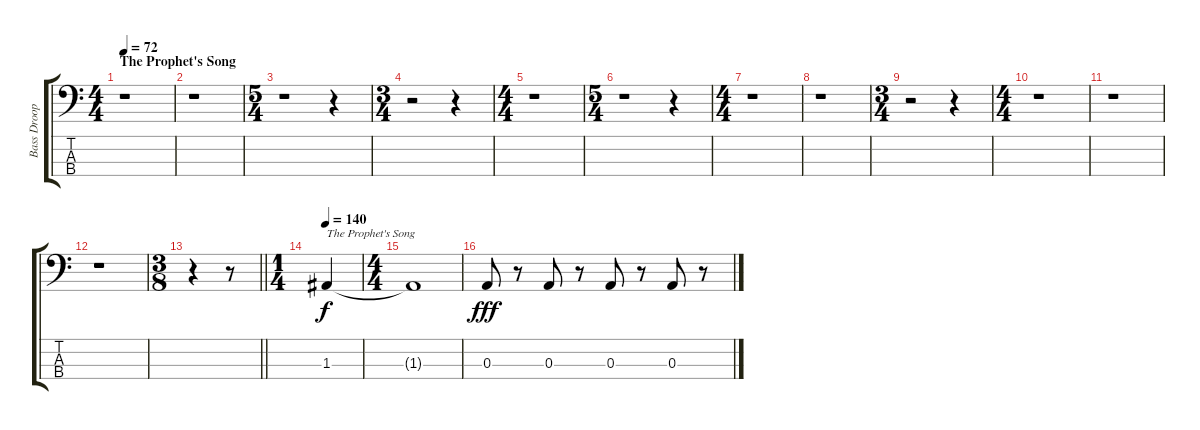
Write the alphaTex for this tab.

\track ("Bass Droopped D" "Bass Droop") {instrument electricbassfinger}
\staff {score tabs}
\tuning (G2 D2 A1 D1) {hide}
\ts (4 4)
\section ("" "The Prophet's Song")
\tempo 72
\clef f4
\ks c
r.1{dy f} |
r.1 |
\ts (5 4)
r.1 r.4 |
\ts (3 4)
r.2 r.4 |
\ts (4 4)
r.1 |
\ts (5 4)
r.1 r.4 |
\ts (4 4)
r.1 |
r.1 |
\ts (3 4)
r.2 r.4 |
\ts (4 4)
r.1 |
r.1 |
r.1 |
\ts (3 8)
\barLineRight lightlight
r.4 r.8 |
\ts (1 4)
\tempo 140
1.3.4{txt "The Prophet's Song" volume 15 balance 8 instrument electricbassfinger} |
\ts (4 4)
1.3{t}.1 |
0.3.8{dy fff} r.8 0.3.8 r.8 0.3.8 r.8 0.3.8 r.8
